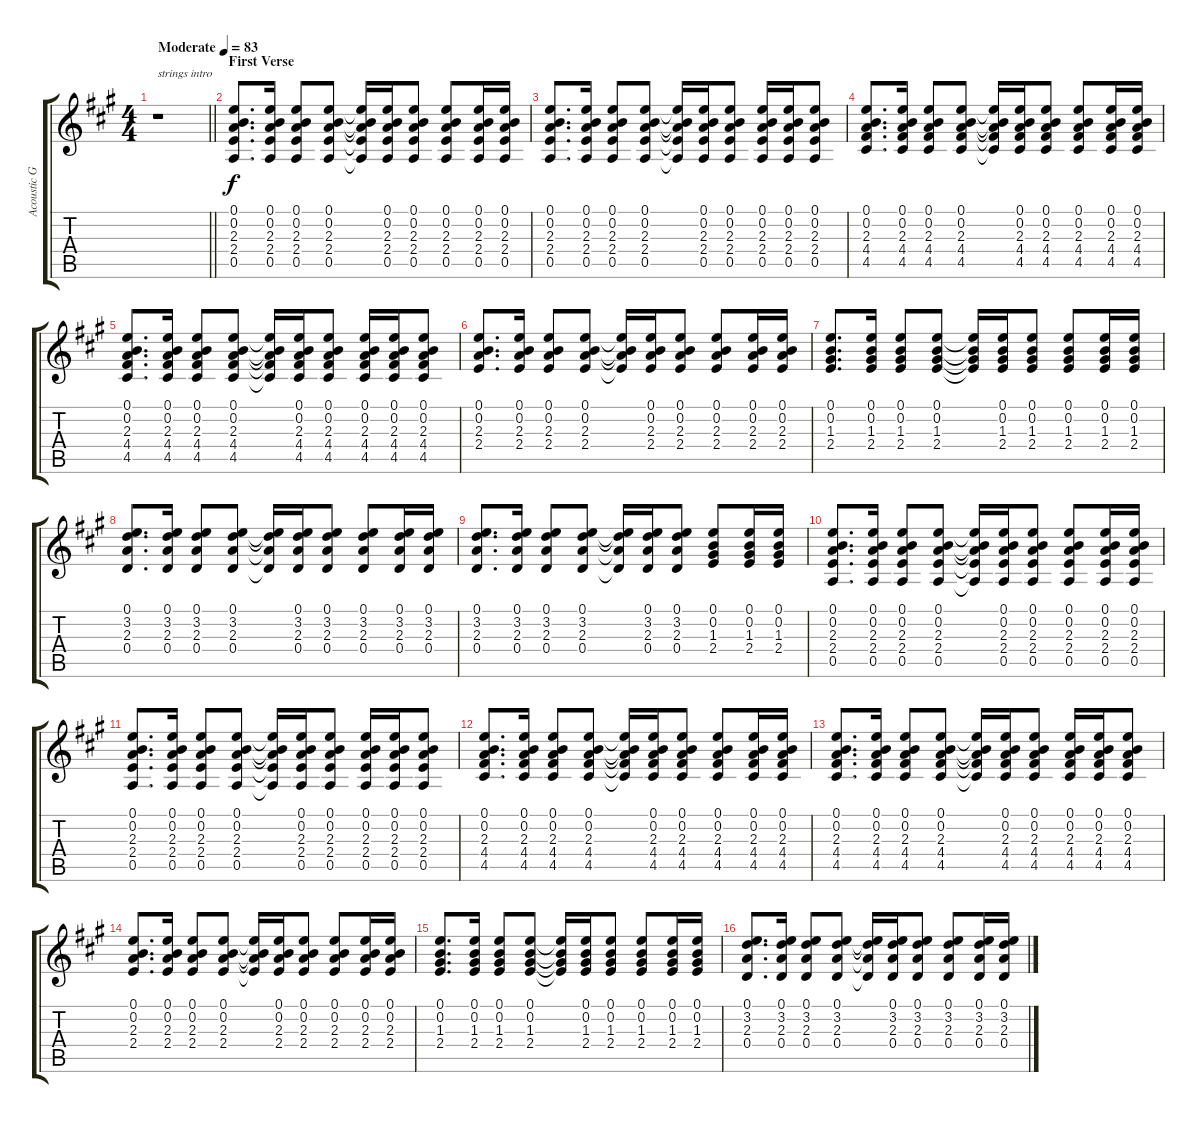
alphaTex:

\track ("Acoustic Guitar" "Acoustic G") {instrument acousticguitarsteel}
\staff {score tabs}
\tuning (E4 B3 G3 D3 A2 E2) {hide}
\ts (4 4)
\tempo (83 "Moderate")
\clef g2
\barLineRight lightlight
\ks a
r.1{txt "strings intro" dy f instrument acousticguitarsteel} |
\section ("" "First Verse")
(0.1 0.2 2.3 2.4 0.5).8{d} (0.1 0.2 2.3 2.4 0.5).16 (0.1 0.2 2.3 2.4 0.5).8 (0.1 0.2 2.3 2.4 0.5).8 (0.1{t} 0.2{t} 2.3{t} 2.4{t} 0.5{t}).16 (0.1 0.2 2.3 2.4 0.5).16 (0.1 0.2 2.3 2.4 0.5).8 (0.1 0.2 2.3 2.4 0.5).8 (0.1 0.2 2.3 2.4 0.5).16 (0.1 0.2 2.3 2.4 0.5).16 |
(0.1 0.2 2.3 2.4 0.5).8{d} (0.1 0.2 2.3 2.4 0.5).16 (0.1 0.2 2.3 2.4 0.5).8 (0.1 0.2 2.3 2.4 0.5).8 (0.1{t} 0.2{t} 2.3{t} 2.4{t} 0.5{t}).16 (0.1 0.2 2.3 2.4 0.5).16 (0.1 0.2 2.3 2.4 0.5).8 (0.1 0.2 2.3 2.4 0.5).16 (0.1 0.2 2.3 2.4 0.5).16 (0.1 0.2 2.3 2.4 0.5).8 |
(0.1 0.2 2.3 4.4 4.5).8{d} (0.1 0.2 2.3 4.4 4.5).16 (0.1 0.2 2.3 4.4 4.5).8 (0.1 0.2 2.3 4.4 4.5).8 (0.1{t} 0.2{t} 2.3{t} 4.4{t} 4.5{t}).16 (0.1 0.2 2.3 4.4 4.5).16 (0.1 0.2 2.3 4.4 4.5).8 (0.1 0.2 2.3 4.4 4.5).8 (0.1 0.2 2.3 4.4 4.5).16 (0.1 0.2 2.3 4.4 4.5).16 |
(0.1 0.2 2.3 4.4 4.5).8{d} (0.1 0.2 2.3 4.4 4.5).16 (0.1 0.2 2.3 4.4 4.5).8 (0.1 0.2 2.3 4.4 4.5).8 (0.1{t} 0.2{t} 2.3{t} 4.4{t} 4.5{t}).16 (0.1 0.2 2.3 4.4 4.5).16 (0.1 0.2 2.3 4.4 4.5).8 (0.1 0.2 2.3 4.4 4.5).16 (0.1 0.2 2.3 4.4 4.5).16 (0.1 0.2 2.3 4.4 4.5).8 |
(0.1 0.2 2.3 2.4).8{d} (0.1 0.2 2.3 2.4).16 (0.1 0.2 2.3 2.4).8 (0.1 0.2 2.3 2.4).8 (0.1{t} 0.2{t} 2.3{t} 2.4{t}).16 (0.1 0.2 2.3 2.4).16 (0.1 0.2 2.3 2.4).8 (0.1 0.2 2.3 2.4).8 (0.1 0.2 2.3 2.4).16 (0.1 0.2 2.3 2.4).16 |
(0.1 0.2 1.3 2.4).8{d} (0.1 0.2 1.3 2.4).16 (0.1 0.2 1.3 2.4).8 (0.1 0.2 1.3 2.4).8 (0.1{t} 0.2{t} 1.3{t} 2.4{t}).16 (0.1 0.2 1.3 2.4).16 (0.1 0.2 1.3 2.4).8 (0.1 0.2 1.3 2.4).8 (0.1 0.2 1.3 2.4).16 (0.1 0.2 1.3 2.4).16 |
(0.1 3.2 2.3 0.4).8{d} (0.1 3.2 2.3 0.4).16 (0.1 3.2 2.3 0.4).8 (0.1 3.2 2.3 0.4).8 (0.1{t} 3.2{t} 2.3{t} 0.4{t}).16 (0.1 3.2 2.3 0.4).16 (0.1 3.2 2.3 0.4).8 (0.1 3.2 2.3 0.4).8 (0.1 3.2 2.3 0.4).16 (0.1 3.2 2.3 0.4).16 |
(0.1 3.2 2.3 0.4).8{d} (0.1 3.2 2.3 0.4).16 (0.1 3.2 2.3 0.4).8 (0.1 3.2 2.3 0.4).8 (0.1{t} 3.2{t} 2.3{t} 0.4{t}).16 (0.1 3.2 2.3 0.4).16 (0.1 3.2 2.3 0.4).8 (0.1 0.2 1.3 2.4).8 (0.1 0.2 1.3 2.4).16 (0.1 0.2 1.3 2.4).16 |
(0.1 0.2 2.3 2.4 0.5).8{d} (0.1 0.2 2.3 2.4 0.5).16 (0.1 0.2 2.3 2.4 0.5).8 (0.1 0.2 2.3 2.4 0.5).8 (0.1{t} 0.2{t} 2.3{t} 2.4{t} 0.5{t}).16 (0.1 0.2 2.3 2.4 0.5).16 (0.1 0.2 2.3 2.4 0.5).8 (0.1 0.2 2.3 2.4 0.5).8 (0.1 0.2 2.3 2.4 0.5).16 (0.1 0.2 2.3 2.4 0.5).16 |
(0.1 0.2 2.3 2.4 0.5).8{d} (0.1 0.2 2.3 2.4 0.5).16 (0.1 0.2 2.3 2.4 0.5).8 (0.1 0.2 2.3 2.4 0.5).8 (0.1{t} 0.2{t} 2.3{t} 2.4{t} 0.5{t}).16 (0.1 0.2 2.3 2.4 0.5).16 (0.1 0.2 2.3 2.4 0.5).8 (0.1 0.2 2.3 2.4 0.5).16 (0.1 0.2 2.3 2.4 0.5).16 (0.1 0.2 2.3 2.4 0.5).8 |
(0.1 0.2 2.3 4.4 4.5).8{d} (0.1 0.2 2.3 4.4 4.5).16 (0.1 0.2 2.3 4.4 4.5).8 (0.1 0.2 2.3 4.4 4.5).8 (0.1{t} 0.2{t} 2.3{t} 4.4{t} 4.5{t}).16 (0.1 0.2 2.3 4.4 4.5).16 (0.1 0.2 2.3 4.4 4.5).8 (0.1 0.2 2.3 4.4 4.5).8 (0.1 0.2 2.3 4.4 4.5).16 (0.1 0.2 2.3 4.4 4.5).16 |
(0.1 0.2 2.3 4.4 4.5).8{d} (0.1 0.2 2.3 4.4 4.5).16 (0.1 0.2 2.3 4.4 4.5).8 (0.1 0.2 2.3 4.4 4.5).8 (0.1{t} 0.2{t} 2.3{t} 4.4{t} 4.5{t}).16 (0.1 0.2 2.3 4.4 4.5).16 (0.1 0.2 2.3 4.4 4.5).8 (0.1 0.2 2.3 4.4 4.5).16 (0.1 0.2 2.3 4.4 4.5).16 (0.1 0.2 2.3 4.4 4.5).8 |
(0.1 0.2 2.3 2.4).8{d} (0.1 0.2 2.3 2.4).16 (0.1 0.2 2.3 2.4).8 (0.1 0.2 2.3 2.4).8 (0.1{t} 0.2{t} 2.3{t} 2.4{t}).16 (0.1 0.2 2.3 2.4).16 (0.1 0.2 2.3 2.4).8 (0.1 0.2 2.3 2.4).8 (0.1 0.2 2.3 2.4).16 (0.1 0.2 2.3 2.4).16 |
(0.1 0.2 1.3 2.4).8{d} (0.1 0.2 1.3 2.4).16 (0.1 0.2 1.3 2.4).8 (0.1 0.2 1.3 2.4).8 (0.1{t} 0.2{t} 1.3{t} 2.4{t}).16 (0.1 0.2 1.3 2.4).16 (0.1 0.2 1.3 2.4).8 (0.1 0.2 1.3 2.4).8 (0.1 0.2 1.3 2.4).16 (0.1 0.2 1.3 2.4).16 |
(0.1 3.2 2.3 0.4).8{d} (0.1 3.2 2.3 0.4).16 (0.1 3.2 2.3 0.4).8 (0.1 3.2 2.3 0.4).8 (0.1{t} 3.2{t} 2.3{t} 0.4{t}).16 (0.1 3.2 2.3 0.4).16 (0.1 3.2 2.3 0.4).8 (0.1 3.2 2.3 0.4).8 (0.1 3.2 2.3 0.4).16 (0.1 3.2 2.3 0.4).16
